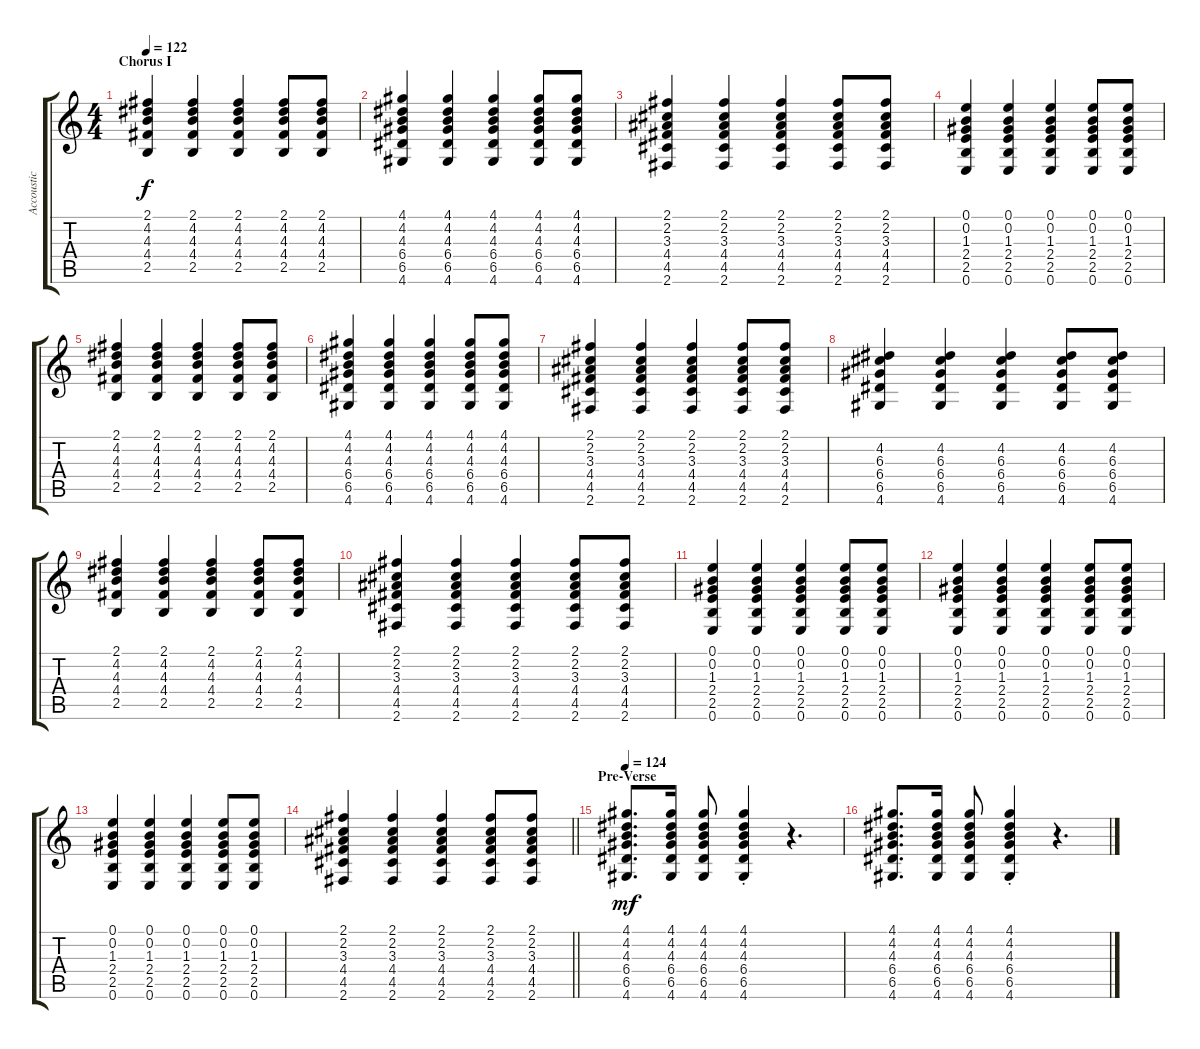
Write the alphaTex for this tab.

\track ("Accoustic Guitar" "Accoustic ") {instrument acousticguitarsteel}
\staff {score tabs}
\tuning (E4 B3 G3 D3 A2 E2) {hide}
\ts (4 4)
\section ("" "Chorus I")
\tempo 122
\clef g2
\ks c
(2.1 4.2 4.3 4.4 2.5).4{dy f} (2.1 4.2 4.3 4.4 2.5).4 (2.1 4.2 4.3 4.4 2.5).4 (2.1 4.2 4.3 4.4 2.5).8 (2.1 4.2 4.3 4.4 2.5).8 |
(4.1 4.2 4.3 6.4 6.5 4.6).4 (4.1 4.2 4.3 6.4 6.5 4.6).4 (4.1 4.2 4.3 6.4 6.5 4.6).4 (4.1 4.2 4.3 6.4 6.5 4.6).8 (4.1 4.2 4.3 6.4 6.5 4.6).8 |
(2.1 2.2 3.3 4.4 4.5 2.6).4 (2.1 2.2 3.3 4.4 4.5 2.6).4 (2.1 2.2 3.3 4.4 4.5 2.6).4 (2.1 2.2 3.3 4.4 4.5 2.6).8 (2.1 2.2 3.3 4.4 4.5 2.6).8 |
(0.1 0.2 1.3 2.4 2.5 0.6).4 (0.1 0.2 1.3 2.4 2.5 0.6).4 (0.1 0.2 1.3 2.4 2.5 0.6).4 (0.1 0.2 1.3 2.4 2.5 0.6).8 (0.1 0.2 1.3 2.4 2.5 0.6).8 |
(2.1 4.2 4.3 4.4 2.5).4 (2.1 4.2 4.3 4.4 2.5).4 (2.1 4.2 4.3 4.4 2.5).4 (2.1 4.2 4.3 4.4 2.5).8 (2.1 4.2 4.3 4.4 2.5).8 |
(4.1 4.2 4.3 6.4 6.5 4.6).4 (4.1 4.2 4.3 6.4 6.5 4.6).4 (4.1 4.2 4.3 6.4 6.5 4.6).4 (4.1 4.2 4.3 6.4 6.5 4.6).8 (4.1 4.2 4.3 6.4 6.5 4.6).8 |
(2.1 2.2 3.3 4.4 4.5 2.6).4 (2.1 2.2 3.3 4.4 4.5 2.6).4 (2.1 2.2 3.3 4.4 4.5 2.6).4 (2.1 2.2 3.3 4.4 4.5 2.6).8 (2.1 2.2 3.3 4.4 4.5 2.6).8 |
(4.2 6.3 6.4 6.5 4.6).4 (4.2 6.3 6.4 6.5 4.6).4 (4.2 6.3 6.4 6.5 4.6).4 (4.2 6.3 6.4 6.5 4.6).8 (4.2 6.3 6.4 6.5 4.6).8 |
(2.1 4.2 4.3 4.4 2.5).4 (2.1 4.2 4.3 4.4 2.5).4 (2.1 4.2 4.3 4.4 2.5).4 (2.1 4.2 4.3 4.4 2.5).8 (2.1 4.2 4.3 4.4 2.5).8 |
(2.1 2.2 3.3 4.4 4.5 2.6).4 (2.1 2.2 3.3 4.4 4.5 2.6).4 (2.1 2.2 3.3 4.4 4.5 2.6).4 (2.1 2.2 3.3 4.4 4.5 2.6).8 (2.1 2.2 3.3 4.4 4.5 2.6).8 |
(0.1 0.2 1.3 2.4 2.5 0.6).4 (0.1 0.2 1.3 2.4 2.5 0.6).4 (0.1 0.2 1.3 2.4 2.5 0.6).4 (0.1 0.2 1.3 2.4 2.5 0.6).8 (0.1 0.2 1.3 2.4 2.5 0.6).8 |
(0.1 0.2 1.3 2.4 2.5 0.6).4 (0.1 0.2 1.3 2.4 2.5 0.6).4 (0.1 0.2 1.3 2.4 2.5 0.6).4 (0.1 0.2 1.3 2.4 2.5 0.6).8 (0.1 0.2 1.3 2.4 2.5 0.6).8 |
(0.1 0.2 1.3 2.4 2.5 0.6).4 (0.1 0.2 1.3 2.4 2.5 0.6).4 (0.1 0.2 1.3 2.4 2.5 0.6).4 (0.1 0.2 1.3 2.4 2.5 0.6).8 (0.1 0.2 1.3 2.4 2.5 0.6).8 |
\barLineRight lightlight
(2.1 2.2 3.3 4.4 4.5 2.6).4 (2.1 2.2 3.3 4.4 4.5 2.6).4 (2.1 2.2 3.3 4.4 4.5 2.6).4 (2.1 2.2 3.3 4.4 4.5 2.6).8 (2.1 2.2 3.3 4.4 4.5 2.6).8 |
\section ("" "Pre-Verse")
\tempo 124
(4.1 4.2 4.3 6.4 6.5 4.6).8{d dy mf} (4.1 4.2 4.3 6.4 6.5 4.6).16 (4.1 4.2 4.3 6.4 6.5 4.6).8 (4.1 4.2{st} 4.3{st} 6.4{st} 6.5{st} 4.6{st}).4 r.4{d} |
(4.1 4.2 4.3 6.4 6.5 4.6).8{d} (4.1 4.2 4.3 6.4 6.5 4.6).16 (4.1 4.2 4.3 6.4 6.5 4.6).8 (4.1 4.2{st} 4.3{st} 6.4{st} 6.5{st} 4.6{st}).4 r.4{d}
